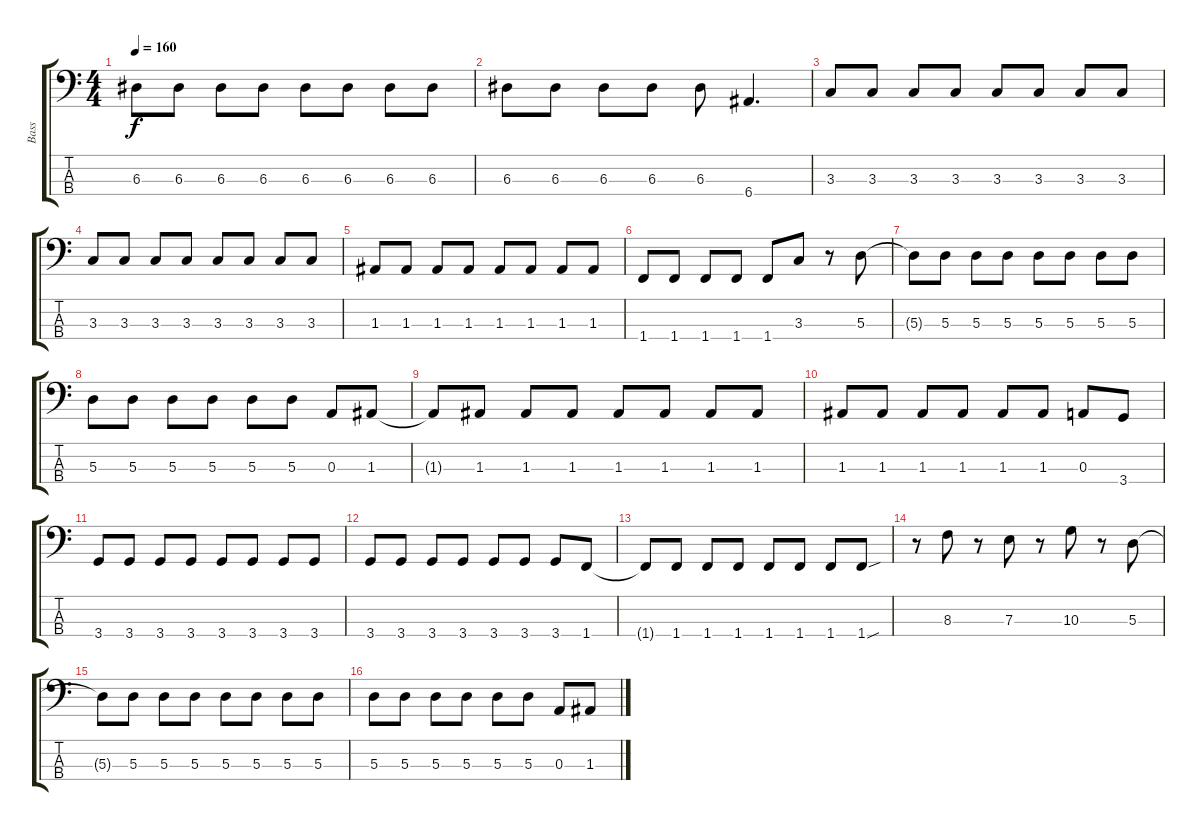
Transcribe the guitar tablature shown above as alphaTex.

\track ("Bass" "Bass") {instrument electricbassfinger}
\staff {score tabs}
\tuning (G2 D2 A1 E1) {hide}
\ts (4 4)
\tempo 160
\clef f4
\ks c
6.3.8{dy f} 6.3.8 6.3.8 6.3.8 6.3.8 6.3.8 6.3.8 6.3.8 |
6.3.8 6.3.8 6.3.8 6.3.8 6.3.8 6.4.4{d} |
3.3.8 3.3.8 3.3.8 3.3.8 3.3.8 3.3.8 3.3.8 3.3.8 |
3.3.8 3.3.8 3.3.8 3.3.8 3.3.8 3.3.8 3.3.8 3.3.8 |
1.3.8 1.3.8 1.3.8 1.3.8 1.3.8 1.3.8 1.3.8 1.3.8 |
1.4.8 1.4.8 1.4.8 1.4.8 1.4.8 3.3.8 r.8 5.3.8 |
5.3{t}.8 5.3.8 5.3.8 5.3.8 5.3.8 5.3.8 5.3.8 5.3.8 |
5.3.8 5.3.8 5.3.8 5.3.8 5.3.8 5.3.8 0.3.8 1.3.8 |
1.3{t}.8 1.3.8 1.3.8 1.3.8 1.3.8 1.3.8 1.3.8 1.3.8 |
1.3.8 1.3.8 1.3.8 1.3.8 1.3.8 1.3.8 0.3.8 3.4.8 |
3.4.8 3.4.8 3.4.8 3.4.8 3.4.8 3.4.8 3.4.8 3.4.8 |
3.4.8 3.4.8 3.4.8 3.4.8 3.4.8 3.4.8 3.4.8 1.4.8 |
1.4{t}.8 1.4.8 1.4.8 1.4.8 1.4.8 1.4.8 1.4.8 1.4{sou}.8 |
r.8 8.3.8 r.8 7.3.8 r.8 10.3.8 r.8 5.3.8 |
5.3{t}.8 5.3.8 5.3.8 5.3.8 5.3.8 5.3.8 5.3.8 5.3.8 |
5.3.8 5.3.8 5.3.8 5.3.8 5.3.8 5.3.8 0.3.8 1.3.8
